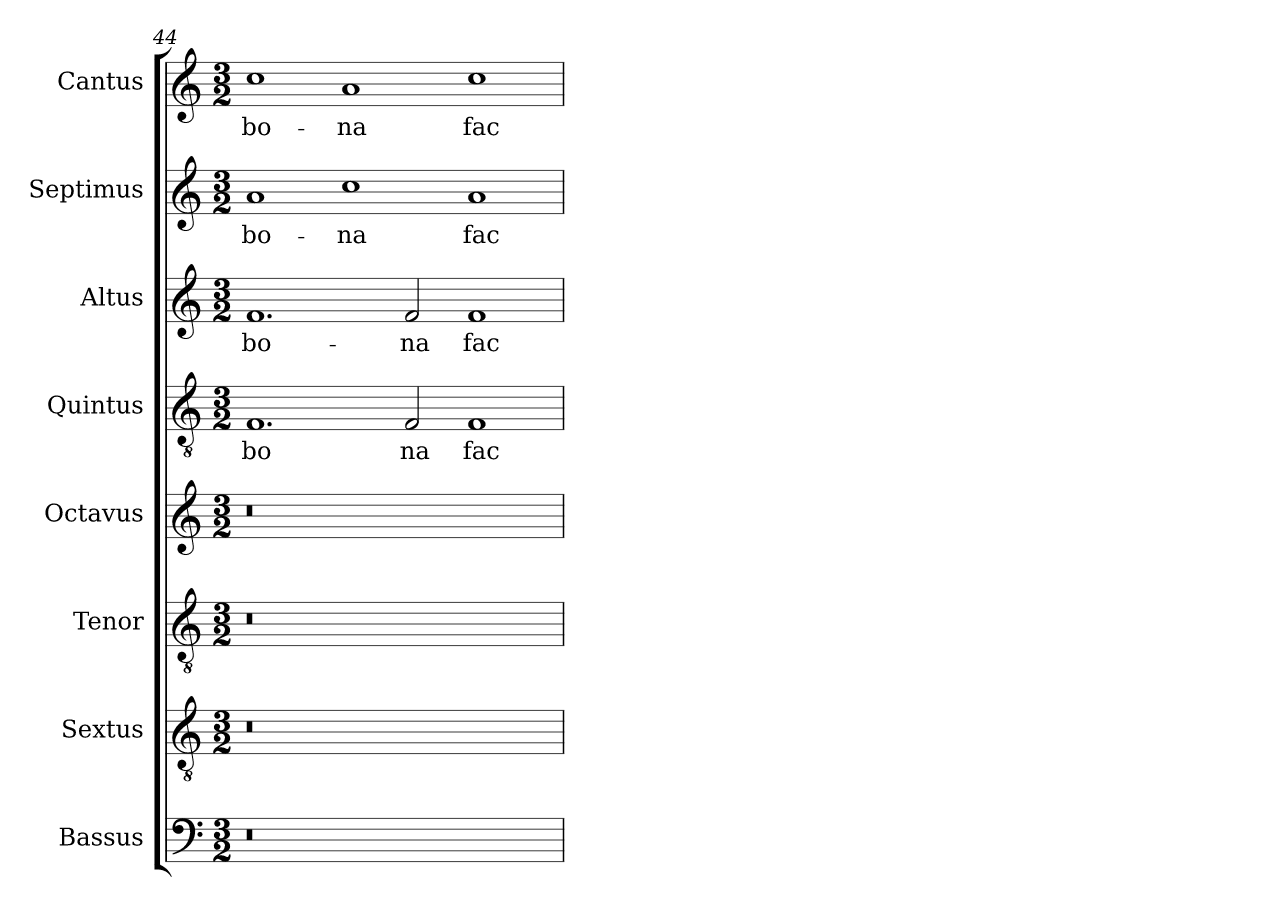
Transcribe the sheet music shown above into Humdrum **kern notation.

**kern	**kern	**kern	**kern	**kern	**text	**kern	**text	**kern	**text	**kern	**text
*part8	*part7	*part6	*part5	*part4	*part4	*part3	*part3	*part2	*part2	*part1	*part1
*staff8	*staff7	*staff6	*staff5	*staff4	*staff4	*staff3	*staff3	*staff2	*staff2	*staff1	*staff1
*I"Bassus	*I"Sextus	*I"Tenor	*I"Octavus	*I"Quintus	*	*I"Altus	*	*I"Septimus	*	*I"Cantus	*
*clefF4	*clefGv2	*clefGv2	*clefG2	*clefGv2	*	*clefG2	*	*clefG2	*	*clefG2	*
*	*	*	*	*	*	*	*	*k[]	*	*	*
*	*	*	*	*	*	*	*	*C:	*	*	*
*M3/2	*M3/2	*M3/2	*M3/2	*M3/2	*	*M3/2	*	*M3/2	*	*M3/2	*
=44	=44	=44	=44	=44	=44	=44	=44	=44	=44	=44	=44
!	!	!	!	!	!LO:LY:b:cj	!	!LO:LY:b:cj	!	!LO:LY:b:cj	!	!LO:LY:b:cj
0.r	0.r	0.r	0.r	1.F	bo	1.f	bo-	1a	bo-	1cc	bo-
!	!	!	!	!	!	!	!	!	!LO:LY:b:cj	!	!LO:LY:b:cj
.	.	.	.	.	.	.	.	1cc	-na	1a	-na
!	!	!	!	!	!LO:LY:b:cj	!	!LO:LY:b:cj	!	!	!	!
.	.	.	.	2F/	na	2f/	-na	.	.	.	.
!	!	!	!	!	!LO:LY:b:cj	!	!LO:LY:b:cj	!	!LO:LY:b:cj	!	!LO:LY:b:cj
.	.	.	.	1F	fac	1f	fac	1a	fac	1cc	fac
=	=	=	=	=	=	=	=	=	=	=	=
*-	*-	*-	*-	*-	*-	*-	*-	*-	*-	*-	*-
